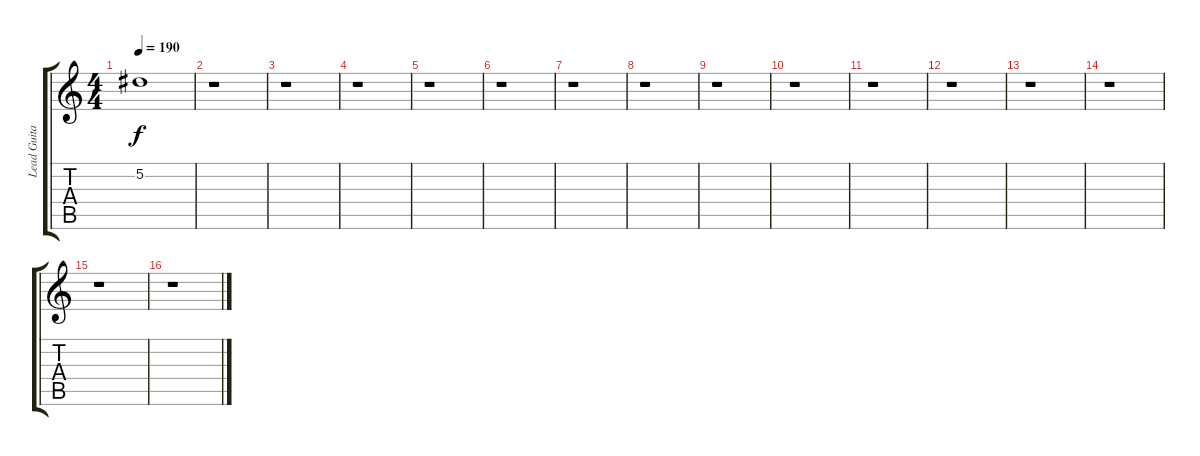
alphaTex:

\track ("Lead Guitar 1 - Kai Hansen" "Lead Guita") {instrument distortionguitar}
\staff {score tabs}
\tuning (Eb4 Bb3 Gb3 Db3 Ab2 Eb2) {hide}
\ts (4 4)
\tempo 190
\clef g2
\ks c
5.2.1{dy f} |
\section ("" "")
r.1 |
r.1 |
r.1 |
r.1 |
r.1 |
r.1 |
r.1 |
r.1 |
r.1 |
r.1 |
r.1 |
r.1 |
r.1 |
r.1 |
r.1
